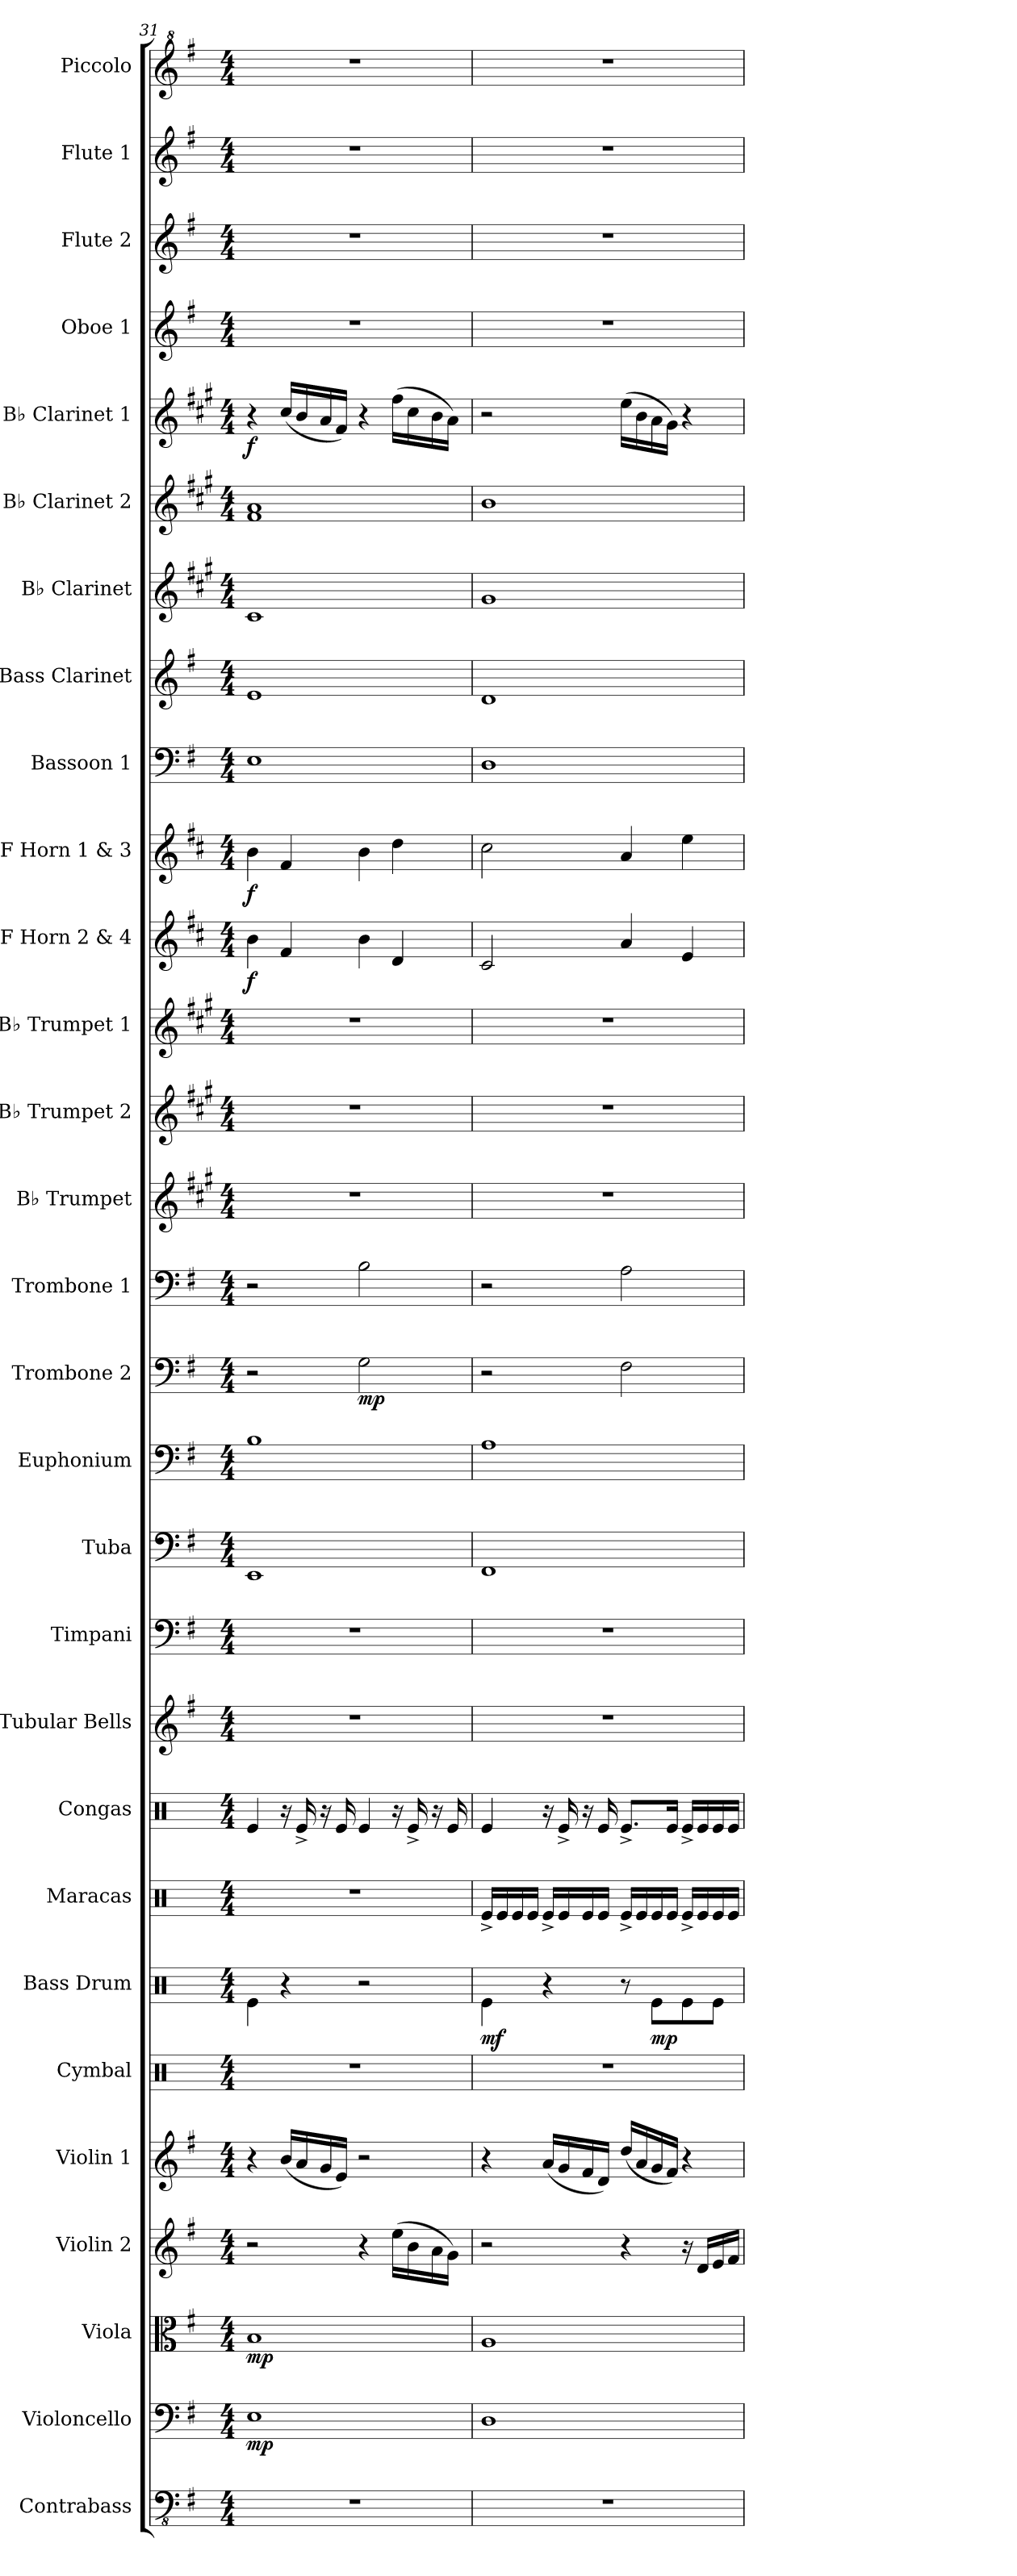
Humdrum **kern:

**kern	**kern	**dynam	**kern	**dynam	**kern	**kern	**kern	**kern	**dynam	**kern	**kern	**kern	**kern	**kern	**kern	**kern	**dynam	**kern	**dynam	**kern	**kern	**kern	**kern	**dynam	**kern	**dynam	**kern	**kern	**kern	**kern	**kern	**dynam	**kern	**kern	**kern	**kern
*part29	*part28	*part28	*part27	*part27	*part26	*part25	*part24	*part23	*part23	*part22	*part21	*part20	*part19	*part18	*part17	*part16	*part16	*part15	*part15	*part14	*part13	*part12	*part11	*part11	*part10	*part10	*part9	*part8	*part7	*part6	*part5	*part5	*part4	*part3	*part2	*part1
*staff29	*staff28	*staff28	*staff27	*staff27	*staff26	*staff25	*staff24	*staff23	*staff23	*staff22	*staff21	*staff20	*staff19	*staff18	*staff17	*staff16	*staff16	*staff15	*staff15	*staff14	*staff13	*staff12	*staff11	*staff11	*staff10	*staff10	*staff9	*staff8	*staff7	*staff6	*staff5	*staff5	*staff4	*staff3	*staff2	*staff1
*I"Contrabass	*I"Violoncello	*	*I"Viola	*	*I"Violin 2	*I"Violin 1	*I"Cymbal	*I"Bass Drum	*	*I"Maracas	*I"Congas	*I"Tubular Bells	*I"Timpani	*I"Tuba	*I"Euphonium	*I"Trombone 2	*	*I"Trombone 1	*	*I"B♭ Trumpet	*I"B♭ Trumpet 2	*I"B♭ Trumpet 1	*I"F Horn 2 &amp; 4	*	*I"F Horn 1 &amp; 3	*	*I"Bassoon 1	*I"Bass Clarinet	*I"B♭ Clarinet	*I"B♭ Clarinet 2	*I"B♭ Clarinet 1	*	*I"Oboe 1	*I"Flute 2	*I"Flute 1	*I"Piccolo
*I'Cb.	*I'Vc.	*	*I'Vla.	*	*I'Vln. 2	*I'Vln. 1	*I'Cym.	*I'B. Dr.	*	*I'Mrcs.	*I'Co.	*I'Tu. Be.	*I'Timp.	*I'Tba.	*I'Euph.	*I'Tbn. 2	*	*I'Tbn. 1	*	*I'B♭ Tpt.	*I'B♭ Tpt. 2	*I'B♭ Tpt. 1	*I'F Hn. 2 4	*	*I'F Hn. 1 3	*	*I'Bsn. 1	*I'B. Cl.	*I'B♭ Cl.	*I'B♭ Cl. 2	*I'B♭ Cl. 1	*	*I'Ob. 1	*I'Fl. 2	*I'Fl. 1	*I'Picc.
*clefFv4	*clefF4	*	*clefC3	*	*clefG2	*clefG2	*clefX	*clefX	*	*clefX	*clefX	*clefG2	*clefF4	*clefF4	*clefF4	*clefF4	*	*clefF4	*	*clefG2	*clefG2	*clefG2	*clefG2	*	*clefG2	*	*clefF4	*clefG2	*clefG2	*clefG2	*clefG2	*	*clefG2	*clefG2	*clefG2	*clefG^2
*	*	*	*	*	*	*	*	*	*	*	*	*	*	*	*	*	*	*	*	*ITrd1c2	*ITrd1c2	*ITrd1c2	*ITrd4c7	*	*ITrd4c7	*	*	*ITrd8c14	*ITrd1c2	*ITrd1c2	*ITrd1c2	*	*	*	*	*ITrd-7c-12
*k[f#]	*k[f#]	*	*k[f#]	*	*k[f#]	*k[f#]	*k[]	*k[]	*	*k[]	*k[]	*k[f#]	*k[f#]	*k[f#]	*k[f#]	*k[f#]	*	*k[f#]	*	*k[f#]	*k[f#]	*k[f#]	*k[f#]	*	*k[f#]	*	*k[f#]	*k[f#]	*k[f#]	*k[f#]	*k[f#]	*	*k[f#]	*k[f#]	*k[f#]	*k[f#]
*M4/4	*M4/4	*	*M4/4	*	*M4/4	*M4/4	*M4/4	*M4/4	*	*M4/4	*M4/4	*M4/4	*M4/4	*M4/4	*M4/4	*M4/4	*	*M4/4	*	*M4/4	*M4/4	*M4/4	*M4/4	*	*M4/4	*	*M4/4	*M4/4	*M4/4	*M4/4	*M4/4	*	*M4/4	*M4/4	*M4/4	*M4/4
=31	=31	=31	=31	=31	=31	=31	=31	=31	=31	=31	=31	=31	=31	=31	=31	=31	=31	=31	=31	=31	=31	=31	=31	=31	=31	=31	=31	=31	=31	=31	=31	=31	=31	=31	=31	=31
!	!	!LO:DY:b	!	!LO:DY:b	!	!	!	!	!	!	!	!	!	!	!	!	!	!	!	!	!	!	!	!LO:DY:b	!	!LO:DY:b	!	!	!	!	!	!LO:DY:b	!	!	!	!
1r	1E	mp	1B	mp	2r	4r	1r	4Re\	.	1r	4Re/	1r	1r	1EE	1B	2r	.	2r	.	1r	1r	1r	4e\	f	4e\	f	1E	1E	1B	1e 1g	4r	f	1r	1r	1r	1r
.	.	.	.	.	.	(16b/LL	.	4r	.	.	16r	.	.	.	.	.	.	.	.	.	.	.	4B/	.	4B/	.	.	.	.	.	(16b/LL	.	.	.	.	.
.	.	.	.	.	.	16a/	.	.	.	.	16Re^/	.	.	.	.	.	.	.	.	.	.	.	.	.	.	.	.	.	.	.	16a/	.	.	.	.	.
.	.	.	.	.	.	16g/	.	.	.	.	16r	.	.	.	.	.	.	.	.	.	.	.	.	.	.	.	.	.	.	.	16g/	.	.	.	.	.
.	.	.	.	.	.	16e/JJ)	.	.	.	.	16Re/	.	.	.	.	.	.	.	.	.	.	.	.	.	.	.	.	.	.	.	16e/JJ)	.	.	.	.	.
!	!	!	!	!	!	!	!	!	!	!	!	!	!	!	!	!	!LO:DY:b	!	!LO:DY:b	!	!	!	!	!	!	!	!	!	!	!	!	!	!	!	!	!
!	!	!	!	!	!	!	!	!	!	!	!	!	!	!	!	!	!	!	!LO:DY:n=1:b	!	!	!	!	!	!	!	!	!	!	!	!	!	!	!	!	!
.	.	.	.	.	4r	2r	.	2r	.	.	4Re/	.	.	.	.	2G\	mp	2B\	mp mp	.	.	.	4e\	.	4e\	.	.	.	.	.	4r	.	.	.	.	.
.	.	.	.	.	(16ee\LL	.	.	.	.	.	16r	.	.	.	.	.	.	.	.	.	.	.	4G/	.	4g\	.	.	.	.	.	(16ee\LL	.	.	.	.	.
.	.	.	.	.	16b\	.	.	.	.	.	16Re^/	.	.	.	.	.	.	.	.	.	.	.	.	.	.	.	.	.	.	.	16b\	.	.	.	.	.
.	.	.	.	.	16a\	.	.	.	.	.	16r	.	.	.	.	.	.	.	.	.	.	.	.	.	.	.	.	.	.	.	16a\	.	.	.	.	.
.	.	.	.	.	16g\JJ)	.	.	.	.	.	16Re/	.	.	.	.	.	.	.	.	.	.	.	.	.	.	.	.	.	.	.	16g\JJ)	.	.	.	.	.
!!LO:PB:g=z
=32	=32	=32	=32	=32	=32	=32	=32	=32	=32	=32	=32	=32	=32	=32	=32	=32	=32	=32	=32	=32	=32	=32	=32	=32	=32	=32	=32	=32	=32	=32	=32	=32	=32	=32	=32	=32
!	!	!	!	!	!	!	!	!	!LO:DY:b	!	!	!	!	!	!	!	!	!	!	!	!	!	!	!	!	!	!	!	!	!	!	!	!	!	!	!
1r	1D	.	1A	.	2r	4r	1r	4Re\	mf	16Re^/LL	4Re/	1r	1r	1FF#	1A	2r	.	2r	.	1r	1r	1r	2F#/	.	2f#\	.	1D	1D	1f#	1a	2r	.	1r	1r	1r	1r
.	.	.	.	.	.	.	.	.	.	16Re/	.	.	.	.	.	.	.	.	.	.	.	.	.	.	.	.	.	.	.	.	.	.	.	.	.	.
.	.	.	.	.	.	.	.	.	.	16Re/	.	.	.	.	.	.	.	.	.	.	.	.	.	.	.	.	.	.	.	.	.	.	.	.	.	.
.	.	.	.	.	.	.	.	.	.	16Re/JJ	.	.	.	.	.	.	.	.	.	.	.	.	.	.	.	.	.	.	.	.	.	.	.	.	.	.
.	.	.	.	.	.	(16a/LL	.	4r	.	16Re^/LL	16r	.	.	.	.	.	.	.	.	.	.	.	.	.	.	.	.	.	.	.	.	.	.	.	.	.
.	.	.	.	.	.	16g/	.	.	.	16Re/	16Re^/	.	.	.	.	.	.	.	.	.	.	.	.	.	.	.	.	.	.	.	.	.	.	.	.	.
.	.	.	.	.	.	16f#/	.	.	.	16Re/	16r	.	.	.	.	.	.	.	.	.	.	.	.	.	.	.	.	.	.	.	.	.	.	.	.	.
.	.	.	.	.	.	16d/JJ)	.	.	.	16Re/JJ	16Re/	.	.	.	.	.	.	.	.	.	.	.	.	.	.	.	.	.	.	.	.	.	.	.	.	.
.	.	.	.	.	4r	(16dd/LL	.	8r	.	16Re^/LL	8.Re^/L	.	.	.	.	2F#\	.	2A\	.	.	.	.	4d/	.	4d/	.	.	.	.	.	(16dd\LL	.	.	.	.	.
.	.	.	.	.	.	16a/	.	.	.	16Re/	.	.	.	.	.	.	.	.	.	.	.	.	.	.	.	.	.	.	.	.	16a\	.	.	.	.	.
!	!	!	!	!	!	!	!	!	!LO:DY:b	!	!	!	!	!	!	!	!	!	!	!	!	!	!	!	!	!	!	!	!	!	!	!	!	!	!	!
.	.	.	.	.	.	16g/	.	8Re\L	mp	16Re/	.	.	.	.	.	.	.	.	.	.	.	.	.	.	.	.	.	.	.	.	16g\	.	.	.	.	.
.	.	.	.	.	.	16f#/JJ)	.	.	.	16Re/JJ	16Re/Jk	.	.	.	.	.	.	.	.	.	.	.	.	.	.	.	.	.	.	.	16f#\JJ)	.	.	.	.	.
.	.	.	.	.	16r	4r	.	8Re\	.	16Re^/LL	16Re^/LL	.	.	.	.	.	.	.	.	.	.	.	4A/	.	4a\	.	.	.	.	.	4r	.	.	.	.	.
.	.	.	.	.	16d/LL	.	.	.	.	16Re/	16Re/	.	.	.	.	.	.	.	.	.	.	.	.	.	.	.	.	.	.	.	.	.	.	.	.	.
.	.	.	.	.	16e/	.	.	8Re\J	.	16Re/	16Re/	.	.	.	.	.	.	.	.	.	.	.	.	.	.	.	.	.	.	.	.	.	.	.	.	.
.	.	.	.	.	16f#/JJ	.	.	.	.	16Re/JJ	16Re/JJ	.	.	.	.	.	.	.	.	.	.	.	.	.	.	.	.	.	.	.	.	.	.	.	.	.
=	=	=	=	=	=	=	=	=	=	=	=	=	=	=	=	=	=	=	=	=	=	=	=	=	=	=	=	=	=	=	=	=	=	=	=	=
*-	*-	*-	*-	*-	*-	*-	*-	*-	*-	*-	*-	*-	*-	*-	*-	*-	*-	*-	*-	*-	*-	*-	*-	*-	*-	*-	*-	*-	*-	*-	*-	*-	*-	*-	*-	*-
